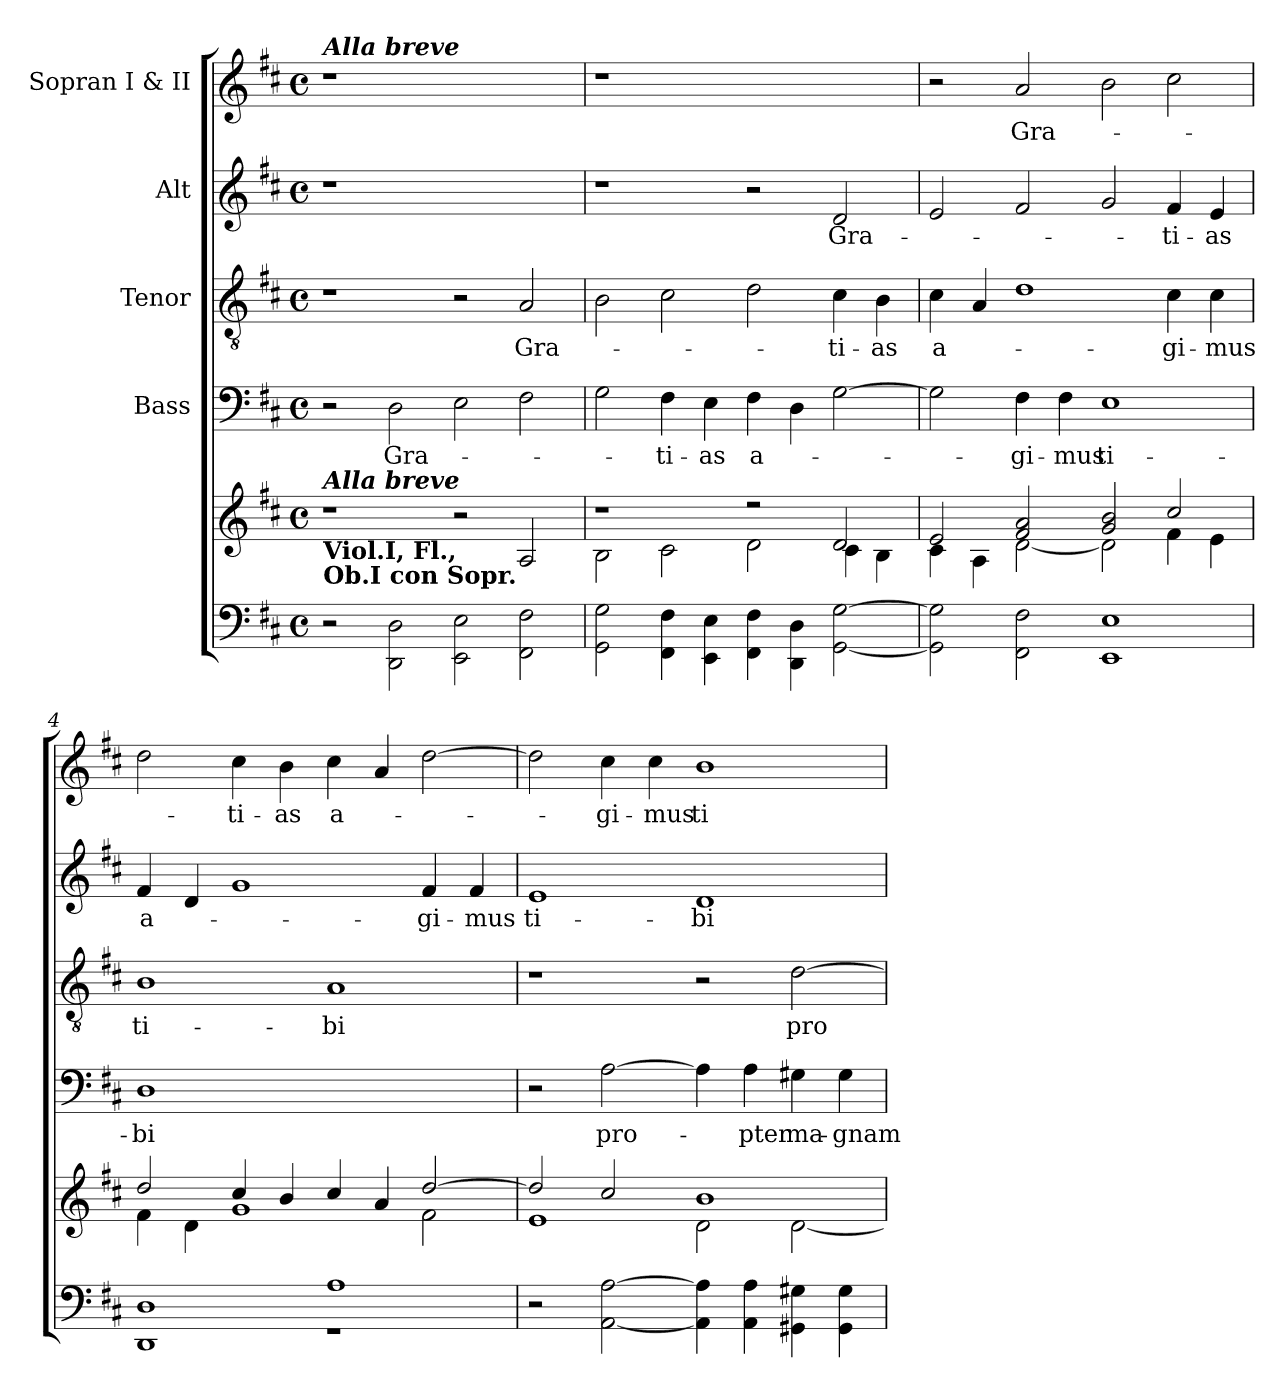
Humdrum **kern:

**kern	**kern	**kern	**text	**kern	**text	**kern	**text	**kern	**text
*part5	*part5	*part4	*part4	*part3	*part3	*part2	*part2	*part1	*part1
*staff6	*staff5	*staff4	*staff4	*staff3	*staff3	*staff2	*staff2	*staff1	*staff1
*	*	*I"Bass	*	*I"Tenor	*	*I"Alt	*	*I"Sopran  I & II	*
*clefF4	*clefG2	*clefF4	*	*clefGv2	*	*clefG2	*	*clefG2	*
*k[f#c#]	*k[f#c#]	*k[f#c#]	*	*k[f#c#]	*	*k[f#c#]	*	*k[f#c#]	*
*D:	*D:	*D:	*	*D:	*	*D:	*	*D:	*
*M4/4	*M4/4	*M4/4	*	*M4/4	*	*M4/4	*	*M4/4	*
*met(c)	*met(c)	*met(c)	*	*met(c)	*	*met(c)	*	*met(c)	*
=1	=1	=1	=1	=1	=1	=1	=1	=1	=1
!	!	!	!	!	!	!	!	!LO:TX:a:Bi:t=Alla breve	!
!	!LO:TX:a:Bi:t=Alla breve	!	!	!	!	!	!	!	!
!	!LO:TX:b:B:t=Viol.I, Fl.,	!	!	!	!	!	!	!	!
!	!LO:TX:b:B:t=Ob.I con Sopr.	!	!	!	!	!	!	!	!
2r	1r	2r	.	1r	.	1r	.	1r	.
2DD\ 2D\	.	2D\	Gra-	.	.	.	.	.	.
2EE\ 2E\	2r	2E\	.	2r	.	1ryy	.	1ryy	.
2FF#\ 2F#\	2A/	2F#\	.	2A/	Gra-	.	.	.	.
=2	=2	=2	=2	=2	=2	=2	=2	=2	=2
*	*^	*	*	*	*	*	*	*	*
2GG\ 2G\	1r	2B\	2G\	.	2B\	.	1r	.	1r	.
4FF#\ 4F#\	.	2c#\	4F#\	-ti-	2c#\	.	.	.	.	.
4EE\ 4E\	.	.	4E\	-as	.	.	.	.	.	.
4FF#\ 4F#\	2r	2d\	4F#\	a-	2d\	.	2r	.	1ryy	.
4DD\ 4D\	.	.	4D\	.	.	.	.	.	.	.
[2GG\ [2G\	2d/	4c#\	[2G\	.	4c#\	-ti-	2d/	Gra-	.	.
.	.	4B\	.	.	4B\	-as	.	.	.	.
=3	=3	=3	=3	=3	=3	=3	=3	=3	=3	=3
2GG\] 2G\]	2e/	4c#\	2G\]	.	4c#\	a-	2e/	.	2r	.
.	.	4A\	.	.	4A/	.	.	.	.	.
2FF#\ 2F#\	2f#/ 2a/	[<2d\	4F#\	-gi-	1d	.	2f#/	.	2a/	Gra-
.	.	.	4F#\	-mus	.	.	.	.	.	.
1EE 1E	2g/ 2b/	2d\]	1E	ti-	.	.	2g/	.	2b\	.
.	2cc#/	4f#\	.	.	4c#\	-gi-	4f#/	-ti-	2cc#\	.
.	.	4e\	.	.	4c#\	-mus	4e/	-as	.	.
=4	=4	=4	=4	=4	=4	=4	=4	=4	=4	=4
*^	*	*	*	*	*	*	*	*	*	*
1D	1DD	2dd/	4f#\	1D	-bi	1B	ti-	4f#/	a-	2dd\	.
.	.	.	4d\	.	.	.	.	4d/	.	.	.
.	.	4cc#/	1g	.	.	.	.	1g	.	4cc#\	-ti-
.	.	4b/	.	.	.	.	.	.	.	4b\	-as
1A	1rGG	4cc#/	.	1ryy	.	1A	-bi	.	.	4cc#\	a-
.	.	4a/	.	.	.	.	.	.	.	4a/	.
.	.	[>2dd/	2f#\	.	.	.	.	4f#/	-gi-	[2dd\	.
.	.	.	.	.	.	.	.	4f#/	-mus	.	.
*v	*v	*	*	*	*	*	*	*	*	*	*
!!LO:LB:g=z
=5	=5	=5	=5	=5	=5	=5	=5	=5	=5	=5
2r	2dd/]	1e	2r	.	1r	.	1e	ti-	2dd\]	.
[2AA\ [2A\	2cc#/	.	[2A\	pro-	.	.	.	.	4cc#\	-gi-
.	.	.	.	.	.	.	.	.	4cc#\	-mus
4AA\] 4A\]	1b	2d\	4A\]	.	2r	.	1d	-bi	1b	ti-
4AA\ 4A\	.	.	4A\	-pter	.	.	.	.	.	.
4GG#X\ 4G#X\	.	[<2d\	4G#X\	ma-	[2d\	pro-	.	.	.	.
4GG#\ 4G#\	.	.	4G#\	-gnam	.	.	.	.	.	.
*	*v	*v	*	*	*	*	*	*	*	*
=	=	=	=	=	=	=	=	=	=
*-	*-	*-	*-	*-	*-	*-	*-	*-	*-
